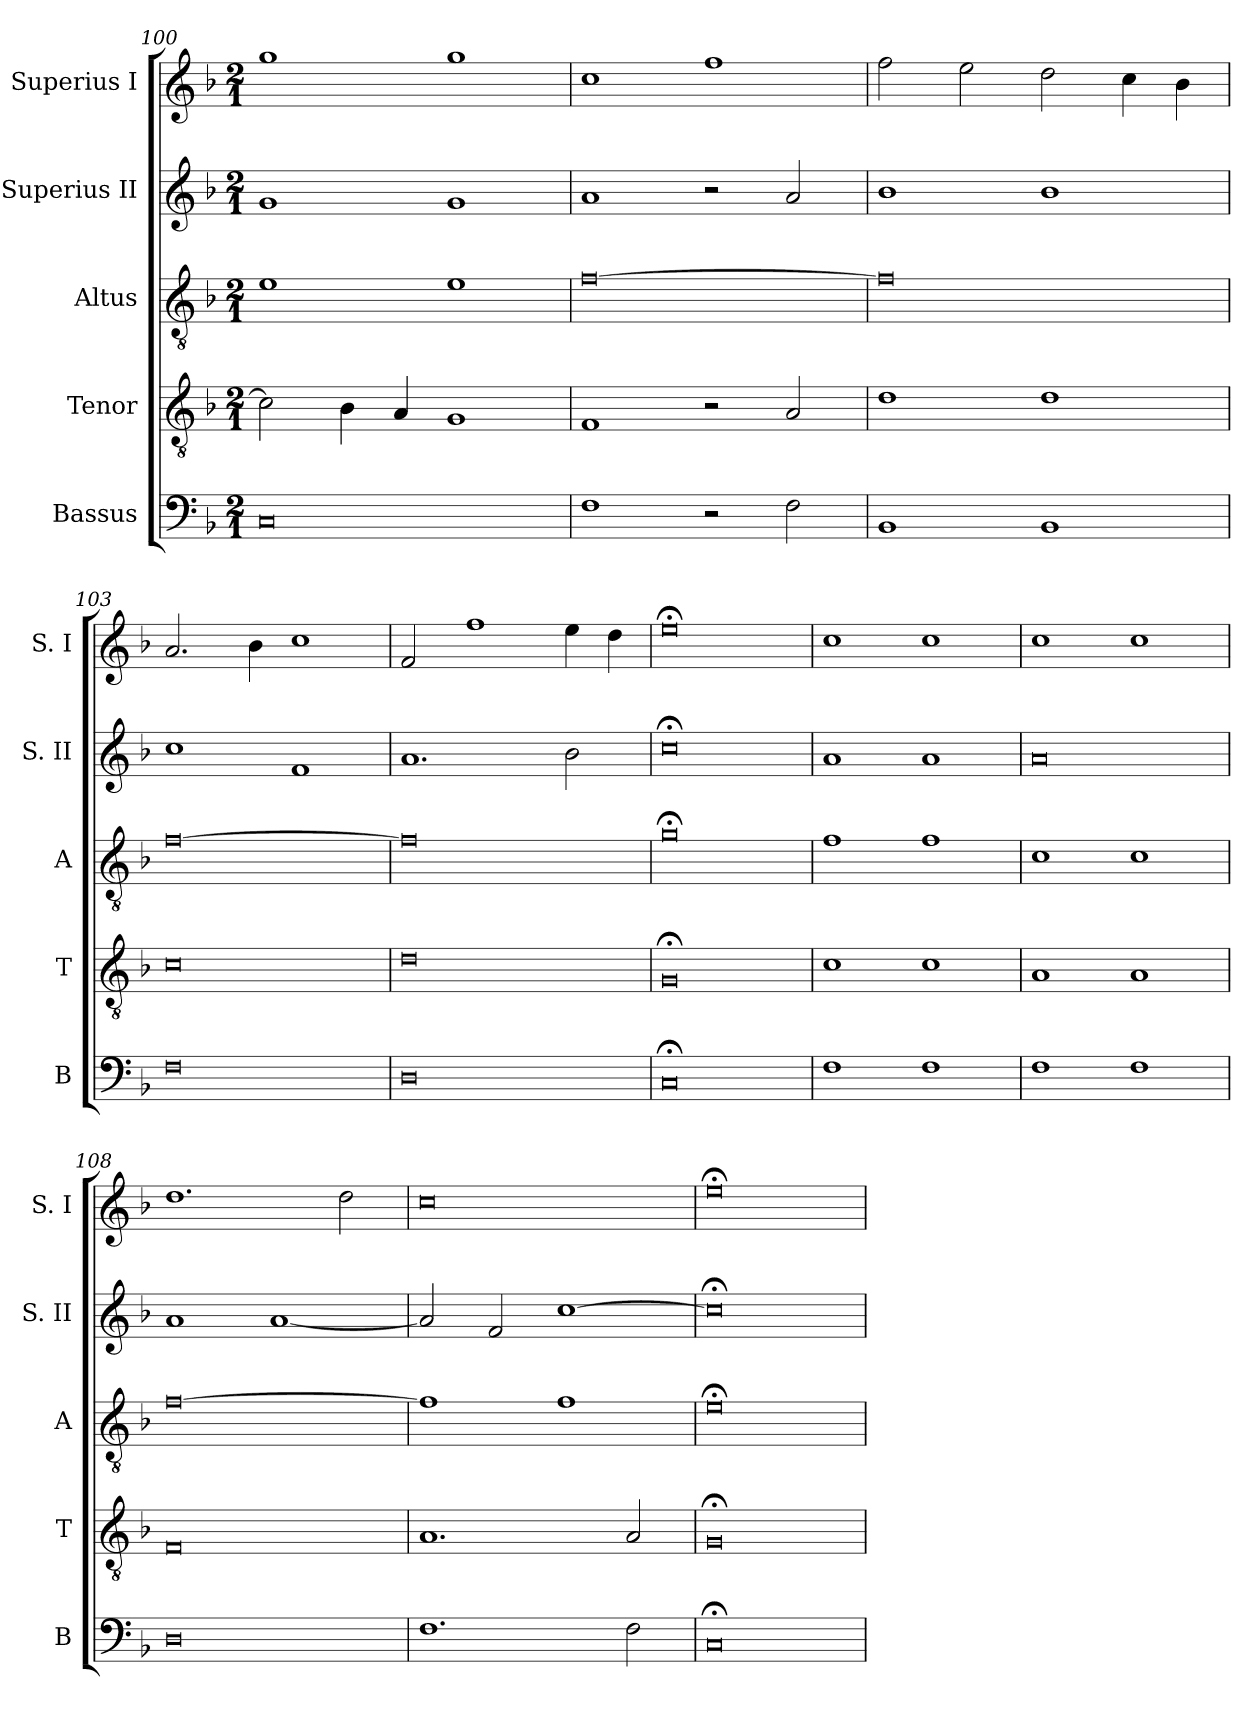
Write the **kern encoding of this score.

**kern	**kern	**kern	**kern	**kern
*part5	*part4	*part3	*part2	*part1
*staff5	*staff4	*staff3	*staff2	*staff1
*I"Bassus	*I"Tenor	*I"Altus	*I"Superius II	*I"Superius I
*I'B	*I'T	*I'A	*I'S. II	*I'S. I
*clefF4	*clefGv2	*clefGv2	*clefG2	*clefG2
*k[b-]	*k[b-]	*k[b-]	*k[b-]	*k[b-]
*F:	*F:	*F:	*F:	*F:
*M2/1	*M2/1	*M2/1	*M2/1	*M2/1
=100	=100	=100	=100	=100
0C	2c]	1e	1g	1gg
.	4B-	.	.	.
.	4A	.	.	.
.	1G	1e	1g	1gg
=101	=101	=101	=101	=101
1F	1F	[0f	1a	1cc
2r	2r	.	2r	1ff
2F	2A	.	2a	.
=102	=102	=102	=102	=102
1BB-	1d	0f]	1b-	2ff
.	.	.	.	2ee
1BB-	1d	.	1b-	2dd
.	.	.	.	4cc
.	.	.	.	4b-
=103	=103	=103	=103	=103
0F	0c	[0f	1cc	2.a
.	.	.	.	4b-
.	.	.	1f	1cc
=104	=104	=104	=104	=104
0D	0d	0f]	1.a	2f
.	.	.	.	1ff
.	.	.	2b-	4ee
.	.	.	.	4dd
=105	=105	=105	=105	=105
0C;<	0G;<	0g;<	0cc;<	0ee;<
=106	=106	=106	=106	=106
1F	1c	1f	1a	1cc
1F	1c	1f	1a	1cc
=107	=107	=107	=107	=107
1F	1A	1c	0a	1cc
1F	1A	1c	.	1cc
=108	=108	=108	=108	=108
0D	0F	[0f	1a	1.dd
.	.	.	[1a	.
.	.	.	.	2dd
=109	=109	=109	=109	=109
1.F	1.A	1f]	2a]	0cc
.	.	.	2f	.
.	.	1f	[1cc	.
2F	2A	.	.	.
=110	=110	=110	=110	=110
0C;<	0G;<	0e;<	0cc;<]	0ee;<
=	=	=	=	=
*-	*-	*-	*-	*-
